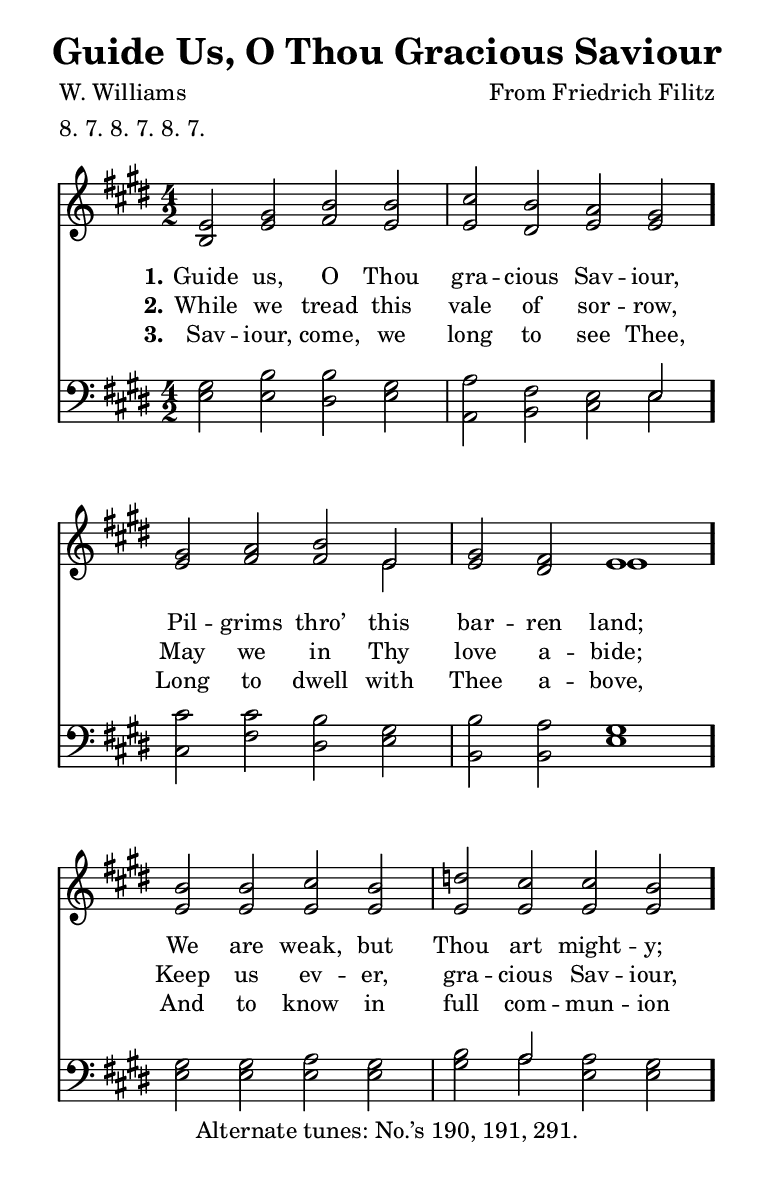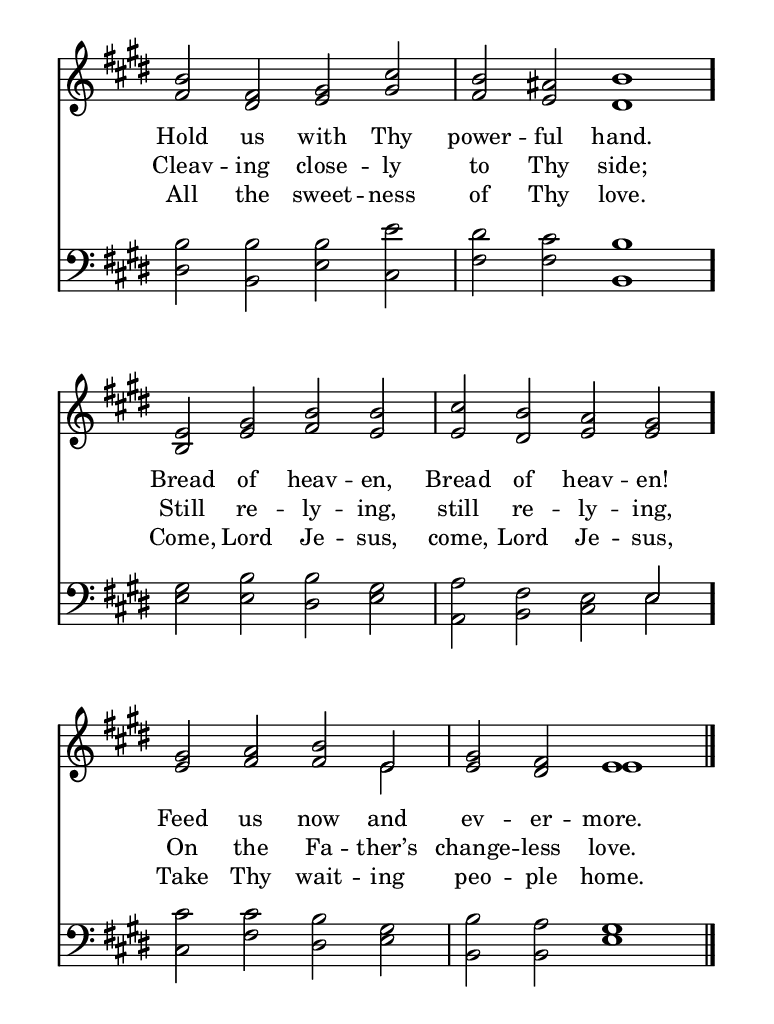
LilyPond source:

\include "common/global.ily"
\paper {
  \include "common/paper.ily"
  system-count = #(cond (is-eogsized 4) (#t #f))
  oddFooterMarkup = \markup { \fill-line { \on-the-fly \first-page "Alternate tunes: No.’s 190, 191, 291." } }
}

\header{
  hymnnumber = "163"
  title = "Guide Us, O Thou Gracious Saviour"
  tunename = "Mannheim"
  meter = "8. 7. 8. 7. 8. 7." % original has 8. 7. 8. 7. 4. 7
  poet = "W. Williams"
  composer = "From Friedrich Filitz"
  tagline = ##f
}

global = {
  \include "common/overrides.ily"
  \override Staff.TimeSignature.style = #'numbered
  \time 4/2
  \override Score.MetronomeMark.transparent = ##t % hide all fermata changes too
  \tempo 2=80
  \key e \major
  \autoBeamOff
}

notesSoprano = {
\global
\relative c' {

  e2 gis b b | cis b a gis |
  gis2 a b e, | gis fis e1 |
  b'2 b cis b | d cis cis b |
  b2 fis gis cis | b ais b1 |
  e,2 gis b b | cis b a gis |
  gis2 a b e, | gis fis e1 |

  \bar "|."

}
}

notesAlto = {
\global
\relative e' {

  b2 e fis e | e dis e e |
  e2 fis fis e | e dis e1 |
  e2 e e e | e e e e |
  fis2 dis e gis | fis e dis1 |
  b2 e fis e | e dis e e |
  e2 fis fis e | e dis e1 |

}
}

notesTenor = {
\global
\relative a {

  gis2 b b gis | a fis e e |
  cis'2 cis b gis | b a gis1 |
  gis2 gis a gis | b a a gis |
  b2 b b e | dis cis b1 |
  gis2 b b gis | a fis e e |
  cis'2 cis b gis | b a gis1 |

}
}

notesBass = {
\global
\relative f {

  e2 e dis e | a, b cis e |
  cis2 fis dis e | b b e1 |
  e2 e e e | gis a e e |
  dis b e cis | fis fis b,1 |
  e2 e dis e | a, b cis e |
  cis2 fis dis e | b b e1 |

}
}

wordsA = \lyricmode {
\set stanza = "1."

Guide us, O Thou gra -- cious Sav -- iour, \bar "."
Pil -- grims thro’ this bar -- ren land; \bar "."
We are weak, but Thou art might -- y; \bar "."
Hold us with Thy power -- ful hand. \bar "."
Bread of heav -- en, Bread of heav -- en! \bar "."
Feed us now and ev -- er -- more. \bar "."

}

wordsB = \lyricmode {
\set stanza = "2."

While we tread this vale of sor -- row,
May we in Thy love a -- bide;
Keep us ev -- er, gra -- cious Sav -- iour,
Cleav -- ing close -- ly to Thy side;
Still re -- ly -- ing, still re -- ly -- ing,
On the Fa -- ther’s change -- less love.

}

wordsC = \lyricmode {
\set stanza = "3."

Sav -- iour, come, we long to see Thee,
Long to dwell with Thee a -- bove,
And to know in full com -- mun -- ion
All the sweet -- ness of Thy love.
Come, Lord Je -- sus, come, Lord Je -- sus,
Take Thy wait -- ing peo -- ple home.

}

\score {
  \context ChoirStaff <<
    \context Staff = upper <<
      \set Staff.autoBeaming = ##f
      \set ChoirStaff.systemStartDelimiter = #'SystemStartBar
      \set ChoirStaff.printPartCombineTexts = ##f
      \partcombine #'(2 . 11) \notesSoprano \notesAlto
      \context NullVoice = sopranos { \voiceOne << \notesSoprano >> }
      \context Lyrics = one   \lyricsto sopranos \wordsA
      \context Lyrics = two   \lyricsto sopranos \wordsB
      \context Lyrics = three \lyricsto sopranos \wordsC
    >>
    \context Staff = men <<
      \set Staff.autoBeaming = ##f
      \clef bass
      \set ChoirStaff.printPartCombineTexts = ##f
      \partcombine #'(2 . 11) \notesTenor \notesBass
    >>
  >>
  \layout {
    \include "common/layout.ily"
  }
  #(cond ((ly:get-option 'eog-midi-permitted) #{ \midi{
    \include "common/midi.ily"
  } #}))
}

\version "2.19.49"  % necessary for upgrading to future LilyPond versions.

% vi:set et ts=2 sw=2 ai nocindent syntax=lilypond:
